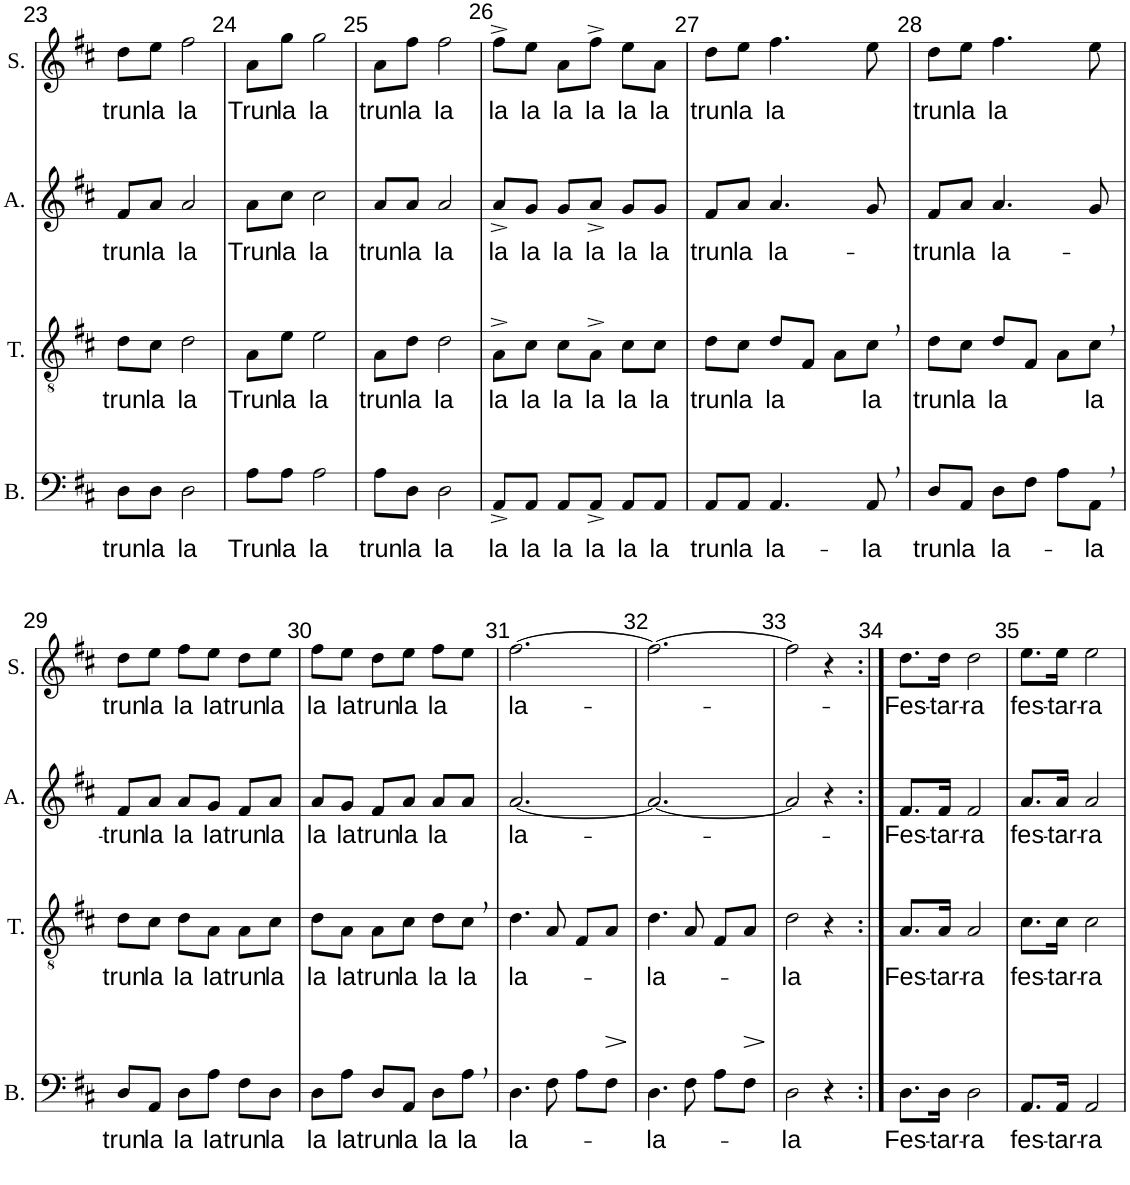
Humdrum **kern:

**kern	**text	**dynam	**kern	**text	**kern	**text	**kern	**text
*part4	*part4	*part4	*part3	*part3	*part2	*part2	*part1	*part1
*staff4	*staff4	*staff4	*staff3	*staff3	*staff2	*staff2	*staff1	*staff1
*I"Basse	*	*	*I"Tenor	*	*I"Alto	*	*I"Soprano	*
*I'B.	*	*	*I'T.	*	*I'A.	*	*I'S.	*
!!LO:PB:g=z
*clefF4	*	*	*clefGv2	*	*clefG2	*	*clefG2	*
*k[f#c#]	*	*	*k[f#c#]	*	*k[f#c#]	*	*k[f#c#]	*
*M3/4	*	*	*M3/4	*	*M3/4	*	*M3/4	*
=23	=23	=23	=23	=23	=23	=23	=23	=23
!	!LO:LY:b	!	!	!LO:LY:b	!	!LO:LY:b	!	!LO:LY:b
8D\L	trun	.	8d\L	trun	8f#/L	trun	8dd\L	trun
!	!LO:LY:b	!	!	!LO:LY:b	!	!LO:LY:b	!	!LO:LY:b
8D\J	la	.	8c#\J	la	8a/J	la	8ee\J	la
!	!LO:LY:b	!	!	!LO:LY:b	!	!LO:LY:b	!	!LO:LY:b
2D\	la	.	2d\	la	2a/	la	2ff#\	la
=24	=24	=24	=24	=24	=24	=24	=24	=24
!	!LO:LY:b	!	!	!LO:LY:b	!	!LO:LY:b	!	!LO:LY:b
8A\L	Trun	.	8A\L	Trun	8a\L	Trun	8a\L	Trun
!	!LO:LY:b	!	!	!LO:LY:b	!	!LO:LY:b	!	!LO:LY:b
8A\J	la	.	8e\J	la	8cc#\J	la	8gg\J	la
!	!LO:LY:b	!	!	!LO:LY:b	!	!LO:LY:b	!	!LO:LY:b
2A\	la	.	2e\	la	2cc#\	la	2gg\	la
=25	=25	=25	=25	=25	=25	=25	=25	=25
!	!LO:LY:b	!	!	!LO:LY:b	!	!LO:LY:b	!	!LO:LY:b
8A\L	trun	.	8A\L	trun	8a/L	trun	8a\L	trun
!	!LO:LY:b	!	!	!LO:LY:b	!	!LO:LY:b	!	!LO:LY:b
8D\J	la	.	8d\J	la	8a/J	la	8ff#\J	la
!	!LO:LY:b	!	!	!LO:LY:b	!	!LO:LY:b	!	!LO:LY:b
2D\	la	.	2d\	la	2a/	la	2ff#\	la
=26	=26	=26	=26	=26	=26	=26	=26	=26
!	!LO:LY:b	!	!	!LO:LY:b	!	!LO:LY:b	!	!LO:LY:b
8AA^/L	la	.	8A^\L	la	8a^/L	la	8ff#^\L	la
!	!LO:LY:b	!	!	!LO:LY:b	!	!LO:LY:b	!	!LO:LY:b
8AA/J	la	.	8c#\J	la	8g/J	la	8ee\J	la
!	!LO:LY:b	!	!	!LO:LY:b	!	!LO:LY:b	!	!LO:LY:b
8AA/L	la	.	8c#\L	la	8g/L	la	8a\L	la
!	!LO:LY:b	!	!	!LO:LY:b	!	!LO:LY:b	!	!LO:LY:b
8AA^/J	la	.	8A^\J	la	8a^/J	la	8ff#^\J	la
!	!LO:LY:b	!	!	!LO:LY:b	!	!LO:LY:b	!	!LO:LY:b
8AA/L	la	.	8c#\L	la	8g/L	la	8ee\L	la
!	!LO:LY:b	!	!	!LO:LY:b	!	!LO:LY:b	!	!LO:LY:b
8AA/J	la	.	8c#\J	la	8g/J	la	8a\J	la
=27	=27	=27	=27	=27	=27	=27	=27	=27
!	!LO:LY:b	!	!	!LO:LY:b	!	!LO:LY:b	!	!LO:LY:b
8AA/L	trun	.	8d\L	trun	8f#/L	trun	8dd\L	trun
!	!LO:LY:b	!	!	!LO:LY:b	!	!LO:LY:b	!	!LO:LY:b
8AA/J	la	.	8c#\J	la	8a/J	la	8ee\J	la
!	!LO:LY:b	!	!	!LO:LY:b	!	!LO:LY:b	!	!LO:LY:b
4.AA/	la-	.	8d/L	la	4.a/	la-	4.ff#\	la
.	.	.	8F#/J	.	.	.	.	.
.	.	.	8A\L	.	.	.	.	.
!	!LO:LY:b	!	!	!LO:LY:b	!	!	!	!
8AA,/	-la	.	8c#,\J	la	8g/	.	8ee\	.
=28	=28	=28	=28	=28	=28	=28	=28	=28
!	!LO:LY:b	!	!	!LO:LY:b	!	!LO:LY:b	!	!LO:LY:b
8D/L	trun	.	8d\L	trun	8f#/L	trun	8dd\L	trun
!	!LO:LY:b	!	!	!LO:LY:b	!	!LO:LY:b	!	!LO:LY:b
8AA/J	la	.	8c#\J	la	8a/J	la	8ee\J	la
!	!LO:LY:b	!	!	!LO:LY:b	!	!LO:LY:b	!	!LO:LY:b
8D\L	la-	.	8d/L	la	4.a/	la-	4.ff#\	la
8F#\J	.	.	8F#/J	.	.	.	.	.
8A\L	.	.	8A\L	.	.	.	.	.
!	!LO:LY:b	!	!	!LO:LY:b	!	!	!	!
8AA,\J	-la	.	8c#,\J	la	8g/	.	8ee\	.
!!LO:LB:g=z
=29	=29	=29	=29	=29	=29	=29	=29	=29
!	!LO:LY:b	!	!	!LO:LY:b	!	!LO:LY:b	!	!LO:LY:b
8D/L	trun	.	8d\L	trun	8f#/L	trun	8dd\L	trun
!	!LO:LY:b	!	!	!LO:LY:b	!	!LO:LY:b	!	!LO:LY:b
8AA/J	la	.	8c#\J	la	8a/J	la	8ee\J	la
!	!LO:LY:b	!	!	!LO:LY:b	!	!LO:LY:b	!	!LO:LY:b
8D\L	la	.	8d\L	la	8a/L	la	8ff#\L	la
!	!LO:LY:b	!	!	!LO:LY:b	!	!LO:LY:b	!	!LO:LY:b
8A\J	la	.	8A\J	la	8g/J	la	8ee\J	la
!	!LO:LY:b	!	!	!LO:LY:b	!	!LO:LY:b	!	!LO:LY:b
8F#\L	trun	.	8A\L	trun	8f#/L	trun	8dd\L	trun
!	!LO:LY:b	!	!	!LO:LY:b	!	!LO:LY:b	!	!LO:LY:b
8D\J	la	.	8c#\J	la	8a/J	la	8ee\J	la
=30	=30	=30	=30	=30	=30	=30	=30	=30
!	!LO:LY:b	!	!	!LO:LY:b	!	!LO:LY:b	!	!LO:LY:b
8D\L	la	.	8d\L	la	8a/L	la	8ff#\L	la
!	!LO:LY:b	!	!	!LO:LY:b	!	!LO:LY:b	!	!LO:LY:b
8A\J	la	.	8A\J	la	8g/J	la	8ee\J	la
!	!LO:LY:b	!	!	!LO:LY:b	!	!LO:LY:b	!	!LO:LY:b
8D/L	trun	.	8A\L	trun	8f#/L	trun	8dd\L	trun
!	!LO:LY:b	!	!	!LO:LY:b	!	!LO:LY:b	!	!LO:LY:b
8AA/J	la	.	8c#\J	la	8a/J	la	8ee\J	la
!	!LO:LY:b	!	!	!LO:LY:b	!	!LO:LY:b	!	!LO:LY:b
8D\L	la	.	8d\L	la	8a/L	la	8ff#\L	la
!	!LO:LY:b	!	!	!LO:LY:b	!	!	!	!
8A,\J	la	.	8c#,\J	la	8a/J	.	8ee\J	.
=31	=31	=31	=31	=31	=31	=31	=31	=31
!	!LO:LY:b	!	!	!LO:LY:b	!	!LO:LY:b	!	!LO:LY:b
4.D\	la-	.	4.d\	la-	[2.a/	la-	[2.ff#\	la-
8F#\	.	.	8A/	.	.	.	.	.
8A\L	.	.	8F#/L	.	.	.	.	.
!	!	!LO:HP:b	!	!	!	!	!	!
8F#\J	.	>	8A/J	.	.	.	.	.
.	.	]	.	.	.	.	.	.
=32	=32	=32	=32	=32	=32	=32	=32	=32
!	!LO:LY:b	!	!	!LO:LY:b	!	!	!	!
4.D\	la-	.	4.d\	la-	2.a/_	.	2.ff#\_	.
8F#\	.	.	8A/	.	.	.	.	.
8A\L	.	.	8F#/L	.	.	.	.	.
!	!	!LO:HP:b	!	!	!	!	!	!
8F#\J	.	>	8A/J	.	.	.	.	.
.	.	]	.	.	.	.	.	.
=33	=33	=33	=33	=33	=33	=33	=33	=33
!	!LO:LY:b	!	!	!LO:LY:b	!	!	!	!
2D\	-la	.	2d\	-la	2a/]	.	2ff#\]	.
4r	.	.	4r	.	4r	.	4r	.
=34:|!	=34:|!	=34:|!	=34:|!	=34:|!	=34:|!	=34:|!	=34:|!	=34:|!
!	!LO:LY:b	!	!	!LO:LY:b	!	!LO:LY:b	!	!LO:LY:b
8.D\L	Fes-	.	8.A/L	-Fes-	8.f#/L	Fes-	8.dd\L	Fes-
!	!LO:LY:b	!	!	!LO:LY:b	!	!LO:LY:b	!	!LO:LY:b
16D\Jk	-tar-	.	16A/Jk	-tar-	16f#/Jk	-tar-	16dd\Jk	-tar-
!	!LO:LY:b	!	!	!LO:LY:b	!	!LO:LY:b	!	!LO:LY:b
2D\	-ra	.	2A/	-ra	2f#/	-ra	2dd\	-ra
=35	=35	=35	=35	=35	=35	=35	=35	=35
!	!LO:LY:b	!	!	!LO:LY:b	!	!LO:LY:b	!	!LO:LY:b
8.AA/L	fes-	.	8.c#\L	fes-	8.a/L	fes-	8.ee\L	fes-
!	!LO:LY:b	!	!	!LO:LY:b	!	!LO:LY:b	!	!LO:LY:b
16AA/Jk	-tar-	.	16c#\Jk	-tar-	16a/Jk	-tar-	16ee\Jk	-tar-
!	!LO:LY:b	!	!	!LO:LY:b	!	!LO:LY:b	!	!LO:LY:b
2AA/	-ra	.	2c#\	-ra	2a/	-ra	2ee\	-ra
=	=	=	=	=	=	=	=	=
*-	*-	*-	*-	*-	*-	*-	*-	*-
